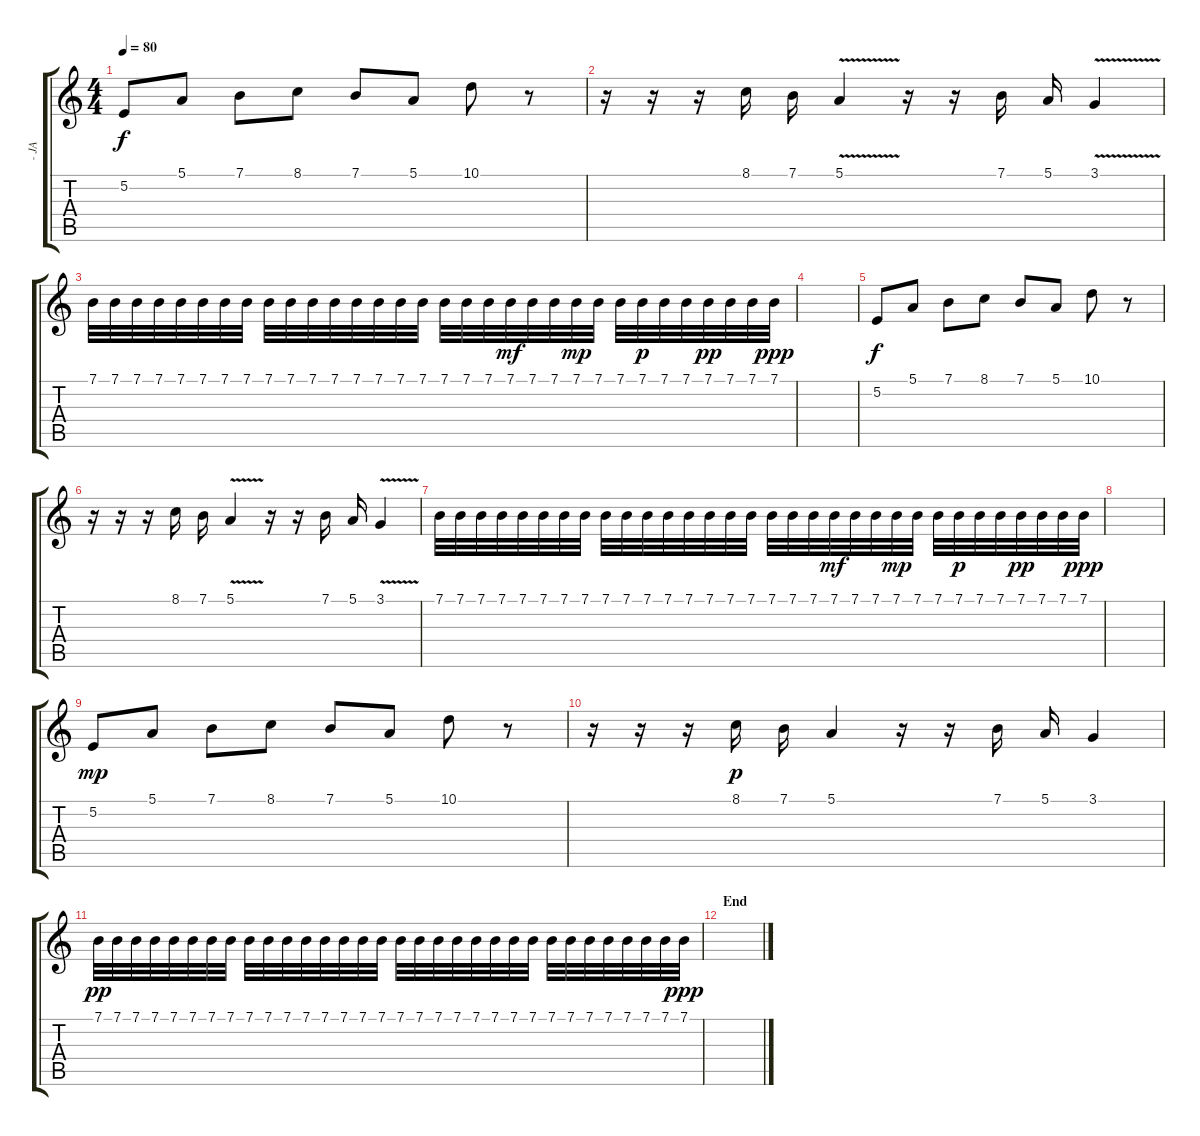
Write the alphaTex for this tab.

\track ("      - JALGAS -" "      - JA") {instrument violin}
\staff {score tabs}
\tuning (E4 B3 G3 D3 A2 E2) {hide}
\ts (4 4)
\tempo 80
\clef g2
\ks c
5.2.8{dy f} 5.1.8 7.1.8 8.1.8 7.1.8 5.1.8 10.1.8 r.8 |
r.16 r.16 r.16 8.1.16 7.1.16 5.1{v}.4 r.16 r.16 7.1.16 5.1.16 3.1{v}.4 |
7.1.32 7.1.32 7.1.32 7.1.32 7.1.32 7.1.32 7.1.32 7.1.32 7.1.32 7.1.32 7.1.32 7.1.32 7.1.32 7.1.32 7.1.32 7.1.32 7.1.32 7.1.32 7.1.32 7.1.32{dy mf} 7.1.32 7.1.32 7.1.32{dy mp} 7.1.32 7.1.32 7.1.32{dy p} 7.1.32 7.1.32 7.1.32{dy pp} 7.1.32 7.1.32 7.1.32{dy ppp} |
|
5.2.8{dy f} 5.1.8 7.1.8 8.1.8 7.1.8 5.1.8 10.1.8 r.8 |
r.16 r.16 r.16 8.1.16 7.1.16 5.1{v}.4 r.16 r.16 7.1.16 5.1.16 3.1{v}.4 |
7.1.32 7.1.32 7.1.32 7.1.32 7.1.32 7.1.32 7.1.32 7.1.32 7.1.32 7.1.32 7.1.32 7.1.32 7.1.32 7.1.32 7.1.32 7.1.32 7.1.32 7.1.32 7.1.32 7.1.32{dy mf} 7.1.32 7.1.32 7.1.32{dy mp} 7.1.32 7.1.32 7.1.32{dy p} 7.1.32 7.1.32 7.1.32{dy pp} 7.1.32 7.1.32 7.1.32{dy ppp} |
|
5.2.8{dy mp} 5.1.8 7.1.8 8.1.8 7.1.8 5.1.8 10.1.8 r.8 |
r.16 r.16 r.16 8.1.16{dy p} 7.1.16 5.1.4 r.16 r.16 7.1.16 5.1.16 3.1.4 |
7.1.32{dy pp} 7.1.32 7.1.32 7.1.32 7.1.32 7.1.32 7.1.32 7.1.32 7.1.32 7.1.32 7.1.32 7.1.32 7.1.32 7.1.32 7.1.32 7.1.32 7.1.32 7.1.32 7.1.32 7.1.32 7.1.32 7.1.32 7.1.32 7.1.32 7.1.32 7.1.32 7.1.32 7.1.32 7.1.32 7.1.32 7.1.32 7.1.32{dy ppp} |
\section ("" "End")
